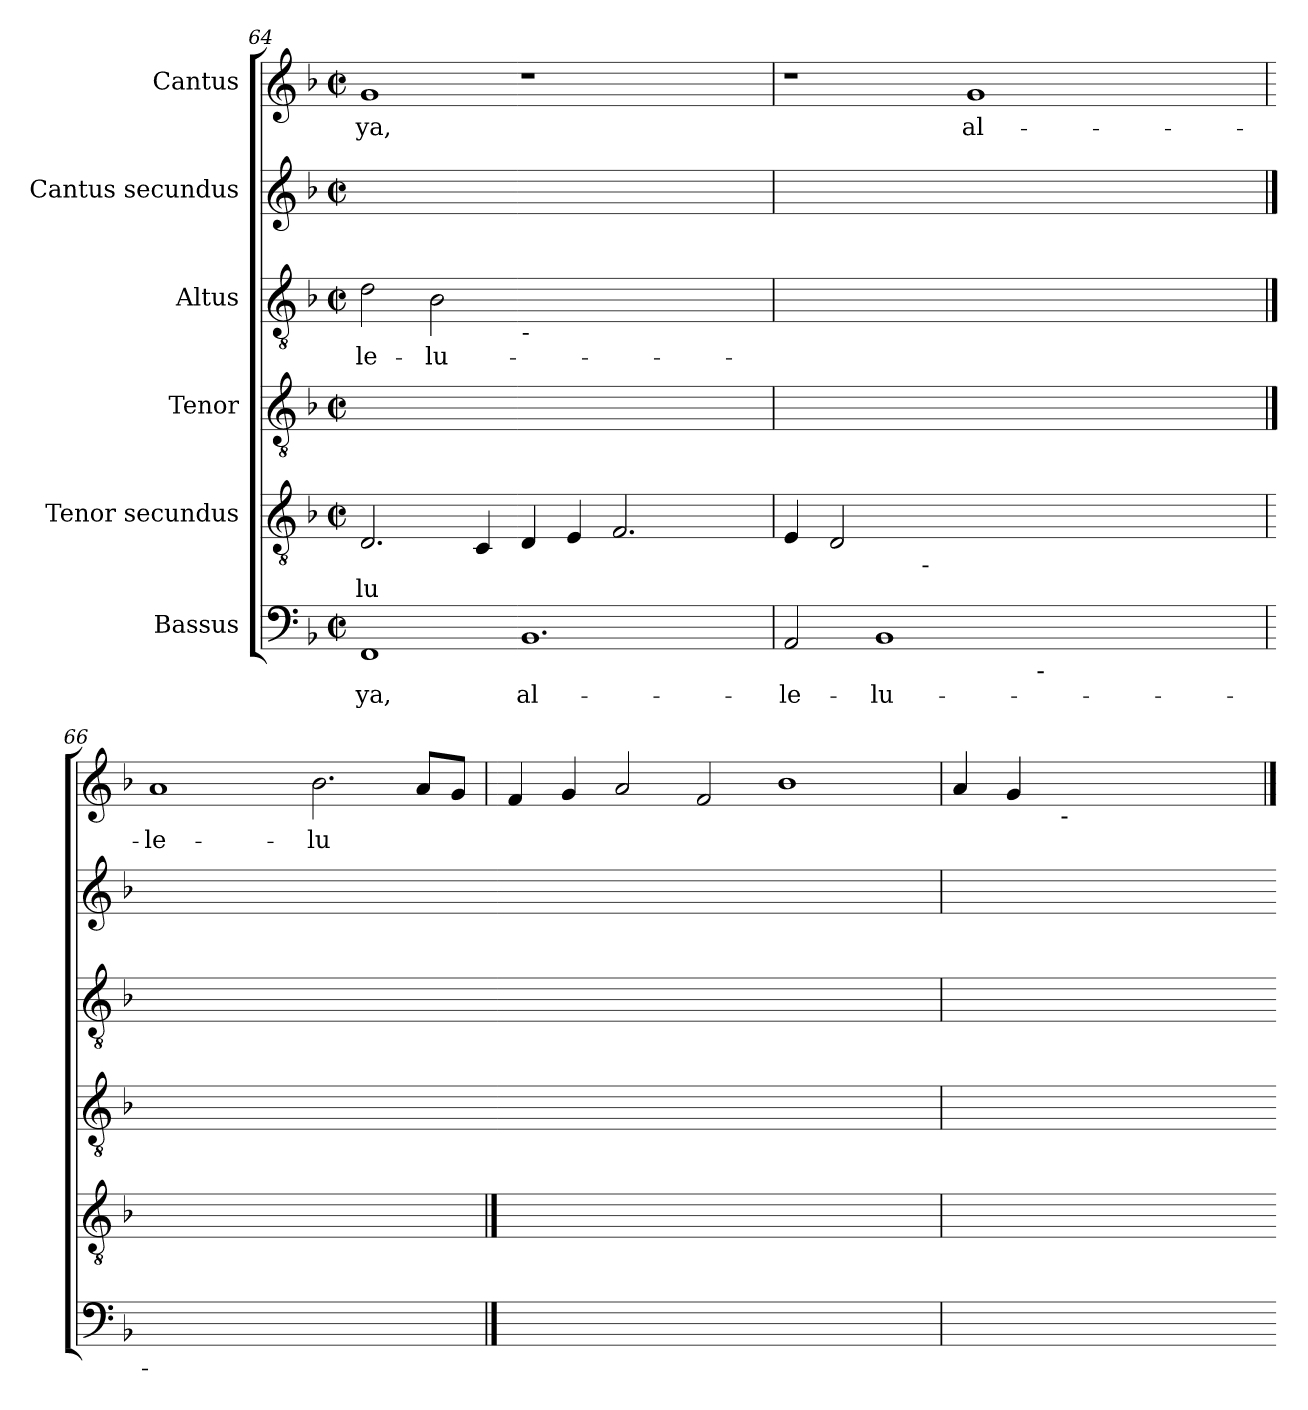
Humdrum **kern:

**kern	**text	**kern	**text	**kern	**kern	**text	**kern	**kern	**text
*part6	*part6	*part5	*part5	*part4	*part3	*part3	*part2	*part1	*part1
*staff6	*staff6	*staff5	*staff5	*staff4	*staff3	*staff3	*staff2	*staff1	*staff1
*I"Bassus	*	*I"Tenor secundus	*	*I"Tenor	*I"Altus	*	*I"Cantus secundus	*I"Cantus	*
*clefF4	*	*clefGv2	*	*clefGv2	*clefGv2	*	*clefG2	*clefG2	*
*k[b-]	*	*k[b-]	*	*k[b-]	*k[b-]	*	*k[b-]	*k[b-]	*
*F:	*	*F:	*	*F:	*F:	*	*F:	*F:	*
*M4/2	*	*M4/2	*	*M4/2	*M4/2	*	*M4/2	*M4/2	*
*met(c|)	*	*met(c|)	*	*met(c|)	*met(c|)	*	*met(c|)	*met(c|)	*
=64	=64	=64	=64	=64	=64	=64	=64	=64	=64
!	!LO:LY:b	!	!LO:LY:b	!	!	!LO:LY:b	!	!	!LO:LY:b
1FF	-ya,	2.D	-lu	0Fyy_	2d	-le-	0fyy_	1g	-ya,
!	!	!	!	!	!	!LO:LY:b	!	!	!
.	.	.	.	.	2B-	-lu-	.	.	.
.	.	4C	.	.	.	.	.	.	.
!	!	!	!	!	!LO:TX:b:t=-	!	!	!	!
!	!LO:LY:b	!	!	!	!	!LO:LY:b	!	!	!
1.BB-	al-	4D	.	.	[1.cyy	-ya.	.	1r	.
.	.	4E	.	.	.	.	.	.	.
.	.	2.F	.	.	.	.	.	.	.
.	.	.	.	2ryy	.	.	2ryy	2ryy	.
.	.	4ryy	.	.	.	.	.	.	.
=65	=65	=65	=65	=65	=65	=65	=65	=65	=65
!	!LO:LY:b	!	!	!	!	!	!	!	!
2AA	-le-	4E	.	1.Fyy_	2cyy]	.	1.fyy_	1r	.
.	.	2D	.	.	.	.	.	.	.
!	!LO:LY:b	!	!	!	!	!	!	!	!
1BB-	-lu-	.	.	.	0ryy	.	.	.	.
!	!	!LO:TX:b:t=-	!	!	!	!	!	!	!
!	!	!	!LO:LY:b	!	!	!	!	!	!
.	.	[1.Cyy	ya.	.	.	.	.	.	.
!	!	!	!	!	!	!	!	!	!LO:LY:b
.	.	.	.	.	.	.	.	1g	al-
!LO:TX:b:t=-	!	!	!	!	!	!	!	!	!
!	!LO:LY:b	!	!	!	!	!	!	!	!
[1.FFyy	-ya.	.	.	2Fyy]	.	.	2fyy]	.	.
.	.	.	.	1ryy	.	.	1ryy	1ryy	.
.	.	2.ryy	.	.	.	.	.	.	.
.	.	.	.	.	2ryy	.	.	.	.
=66	=66	=66	=66	==66	==66	=66	==66	=66	=66
!	!	!	!	!	!	!	!	!	!LO:LY:b
2FFyy]	.	2Cyy]	.	0ryy	0ryy	.	0ryy	1a	-le-
1.ryy	.	1.ryy	.	.	.	.	.	.	.
!	!	!	!	!	!	!	!	!	!LO:LY:b
.	.	.	.	.	.	.	.	2.b-	-lu
.	.	.	.	.	.	.	.	8aL	.
.	.	.	.	.	.	.	.	8gJ	.
==67	=67	==67	=67	=67	=67	=67	=67	=67	=67
0ryy	.	0ryy	.	0ryy	0ryy	.	0ryy	4f	.
.	.	.	.	.	.	.	.	4g	.
.	.	.	.	.	.	.	.	2a	.
.	.	.	.	.	.	.	.	2f	.
.	.	.	.	.	.	.	.	1b-	.
2ryy	.	2ryy	.	2ryy	2ryy	.	2ryy	.	.
=68	=68	=68	=68	=68	=68	=68	=68	=68	=68
0ryy	.	0ryy	.	0ryy	0ryy	.	0ryy	4a	.
.	.	.	.	.	.	.	.	4g	.
!	!	!	!	!	!	!	!	!LO:TX:b:t=-	!
!	!	!	!	!	!	!	!	!	!LO:LY:b
.	.	.	.	.	.	.	.	1ayy	ya.
.	.	.	.	.	.	.	.	2ryy	.
=	==	=	==	=	=	==	=	==	==
*-	*-	*-	*-	*-	*-	*-	*-	*-	*-
